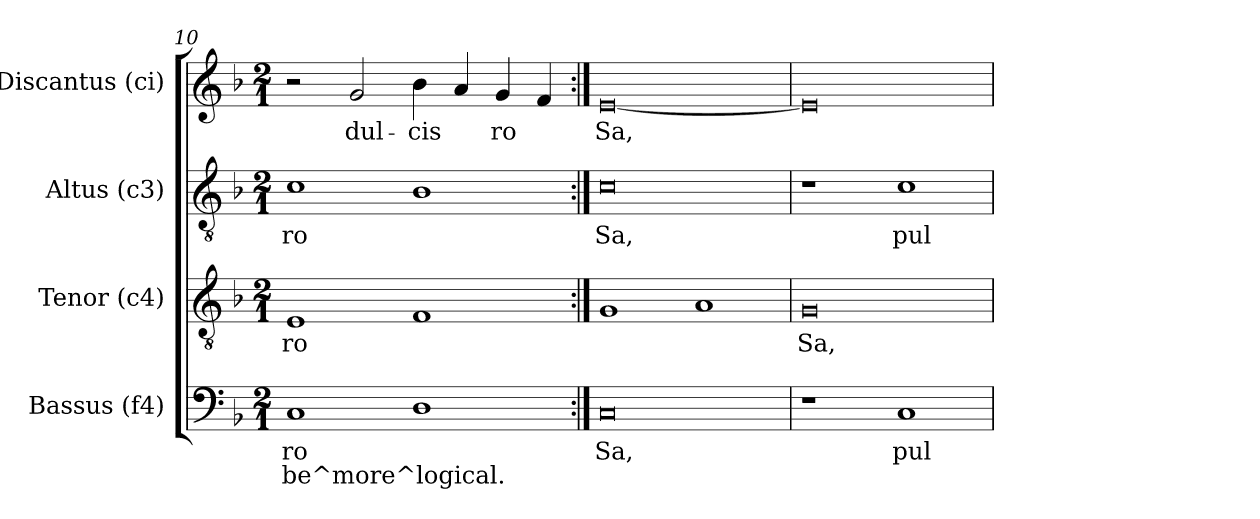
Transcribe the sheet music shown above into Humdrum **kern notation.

**kern	**text	**text	**kern	**text	**kern	**text	**kern	**text
*part4	*part4	*part4	*part3	*part3	*part2	*part2	*part1	*part1
*staff4	*staff4	*staff4	*staff3	*staff3	*staff2	*staff2	*staff1	*staff1
*I"Bassus (f4)	*	*	*I"Tenor (c4)	*	*I"Altus (c3)	*	*I"Discantus (ci)	*
*I'B.	*	*	*I'T.	*	*I'A.	*	*I'D.	*
*clefF4	*	*	*clefGv2	*	*clefGv2	*	*clefG2	*
*k[b-]	*	*	*k[b-]	*	*k[b-]	*	*k[b-]	*
*F:	*	*	*F:	*	*F:	*	*F:	*
*M2/1	*	*	*M2/1	*	*M2/1	*	*M2/1	*
=10	=10	=10	=10	=10	=10	=10	=10	=10
!	!LO:LY:b:cj	!LO:LY:b:cj	!	!LO:LY:b:cj	!	!LO:LY:b:cj	!	!
1C	ro-	-be^more^logical.	1E	ro-	1c	ro-	2r	.
!	!	!	!	!	!	!	!	!LO:LY:b:cj
.	.	.	.	.	.	.	2g/	dul-
!	!LO:LY:b:cj	!LO:LY:b:cj	!	!LO:LY:b:cj	!	!LO:LY:b:cj	!	!LO:LY:b:cj
1D	-	-	1F	--	1B-	--	4b-\	-cis
!	!	!	!	!	!	!	!	!LO:LY:b:cj
.	.	.	.	.	.	.	4a/	.
!	!	!	!	!	!	!	!	!LO:LY:b:cj
.	.	.	.	.	.	.	4g/	ro-
!	!	!	!	!	!	!	!	!LO:LY:b:cj
.	.	.	.	.	.	.	4f/	--
=11:|!	=11:|!	=11:|!	=11:|!	=11:|!	=11:|!	=11:|!	=11:|!	=11:|!
!	!LO:LY:b:cj	!	!	!LO:LY:b:cj	!	!LO:LY:b:cj	!	!LO:LY:b:cj
0C	Sa,	.	1G	--	0c	-Sa,	[<0e	-Sa,
!	!	!	!	!LO:LY:b:cj	!	!	!	!
.	.	.	1A	--	.	.	.	.
=12	=12	=12	=12	=12	=12	=12	=12	=12
!	!	!	!	!LO:LY:b:cj	!	!	!	!LO:LY:b:cj
1r	.	.	0G	-Sa,	1r	.	0e]	.
!	!LO:LY:b:cj	!	!	!	!	!LO:LY:b:cj	!	!
1C	pul-	.	.	.	1c	pul-	.	.
=	=	=	=	=	=	=	=	=
*-	*-	*-	*-	*-	*-	*-	*-	*-
